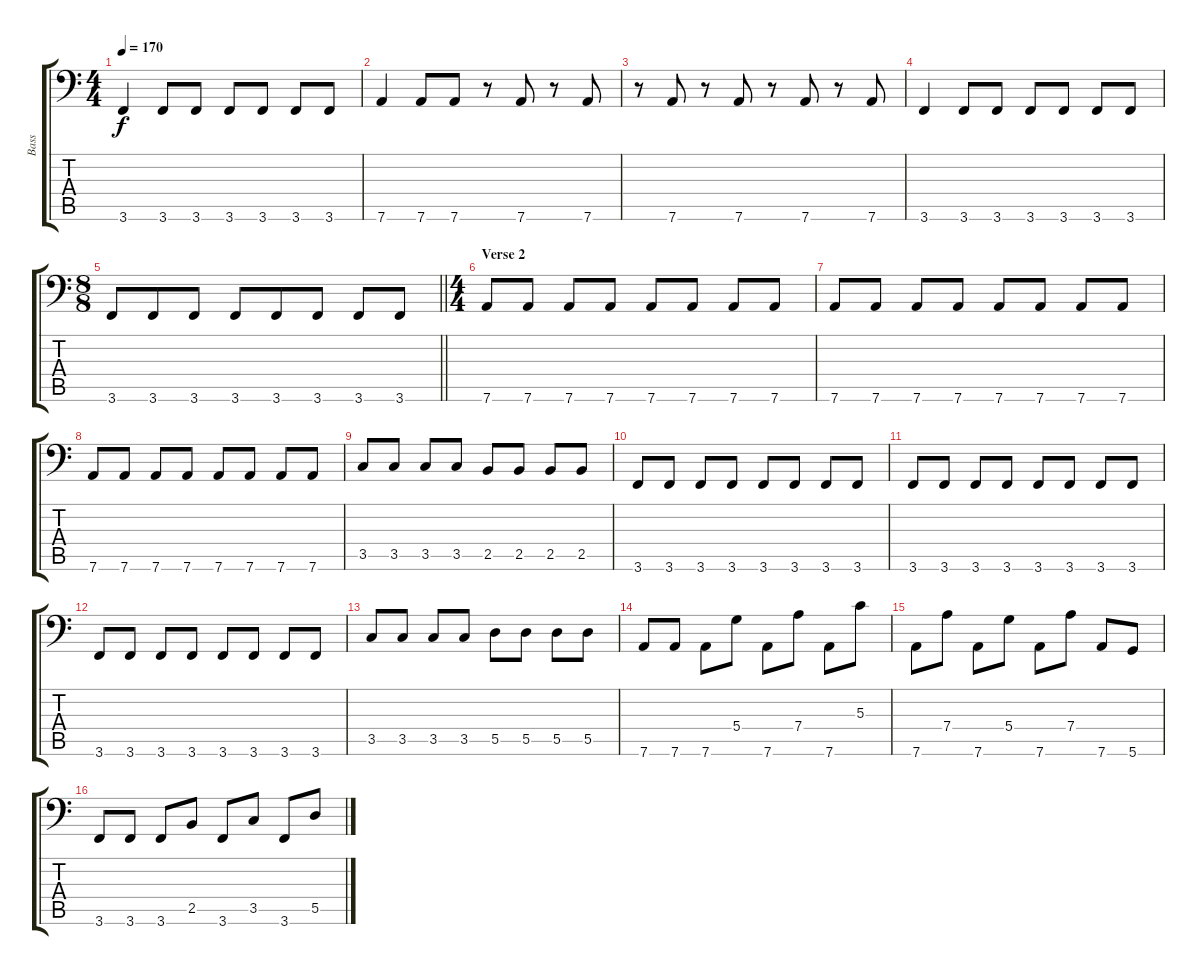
\track ("Bass" "Bass") {instrument electricbasspick}
\staff {score tabs}
\tuning (E3 B2 G2 D2 A1 D1) {hide}
\ts (4 4)
\tempo 170
\clef f4
\ks c
3.6.4{dy f} 3.6.8 3.6.8 3.6.8 3.6.8 3.6.8 3.6.8 |
7.6.4 7.6.8 7.6.8 r.8 7.6.8 r.8 7.6.8 |
r.8 7.6.8 r.8 7.6.8 r.8 7.6.8 r.8 7.6.8 |
3.6.4 3.6.8 3.6.8 3.6.8 3.6.8 3.6.8 3.6.8 |
\ts (8 8)
\barLineRight lightlight
3.6.8 3.6.8 3.6.8 3.6.8 3.6.8 3.6.8 3.6.8 3.6.8 |
\ts (4 4)
\section ("" "Verse 2")
7.6.8 7.6.8 7.6.8 7.6.8 7.6.8 7.6.8 7.6.8 7.6.8 |
7.6.8 7.6.8 7.6.8 7.6.8 7.6.8 7.6.8 7.6.8 7.6.8 |
7.6.8 7.6.8 7.6.8 7.6.8 7.6.8 7.6.8 7.6.8 7.6.8 |
3.5.8 3.5.8 3.5.8 3.5.8 2.5.8 2.5.8 2.5.8 2.5.8 |
3.6.8 3.6.8 3.6.8 3.6.8 3.6.8 3.6.8 3.6.8 3.6.8 |
3.6.8 3.6.8 3.6.8 3.6.8 3.6.8 3.6.8 3.6.8 3.6.8 |
3.6.8 3.6.8 3.6.8 3.6.8 3.6.8 3.6.8 3.6.8 3.6.8 |
3.5.8 3.5.8 3.5.8 3.5.8 5.5.8 5.5.8 5.5.8 5.5.8 |
7.6.8 7.6.8 7.6.8 5.4.8 7.6.8 7.4.8 7.6.8 5.3.8 |
7.6.8 7.4.8 7.6.8 5.4.8 7.6.8 7.4.8 7.6.8 5.6.8 |
3.6.8 3.6.8 3.6.8 2.5.8 3.6.8 3.5.8 3.6.8 5.5.8
